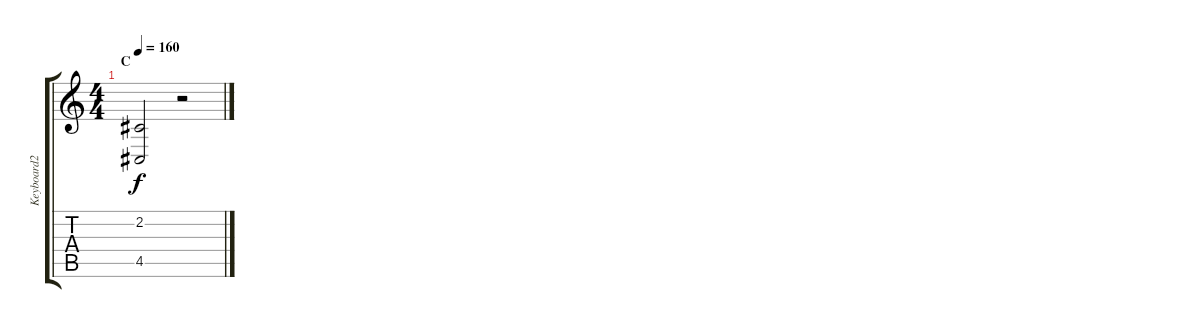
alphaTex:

\track ("Keyboard2" "Keyboard2") {instrument stringensemble1}
\staff {score tabs}
\tuning (E4 B3 G3 D3 A2 E2) {hide}
\ts (4 4)
\section ("" "C")
\tempo 160
\clef g2
\ks c
(2.2 4.5).2{dy f} r.2
